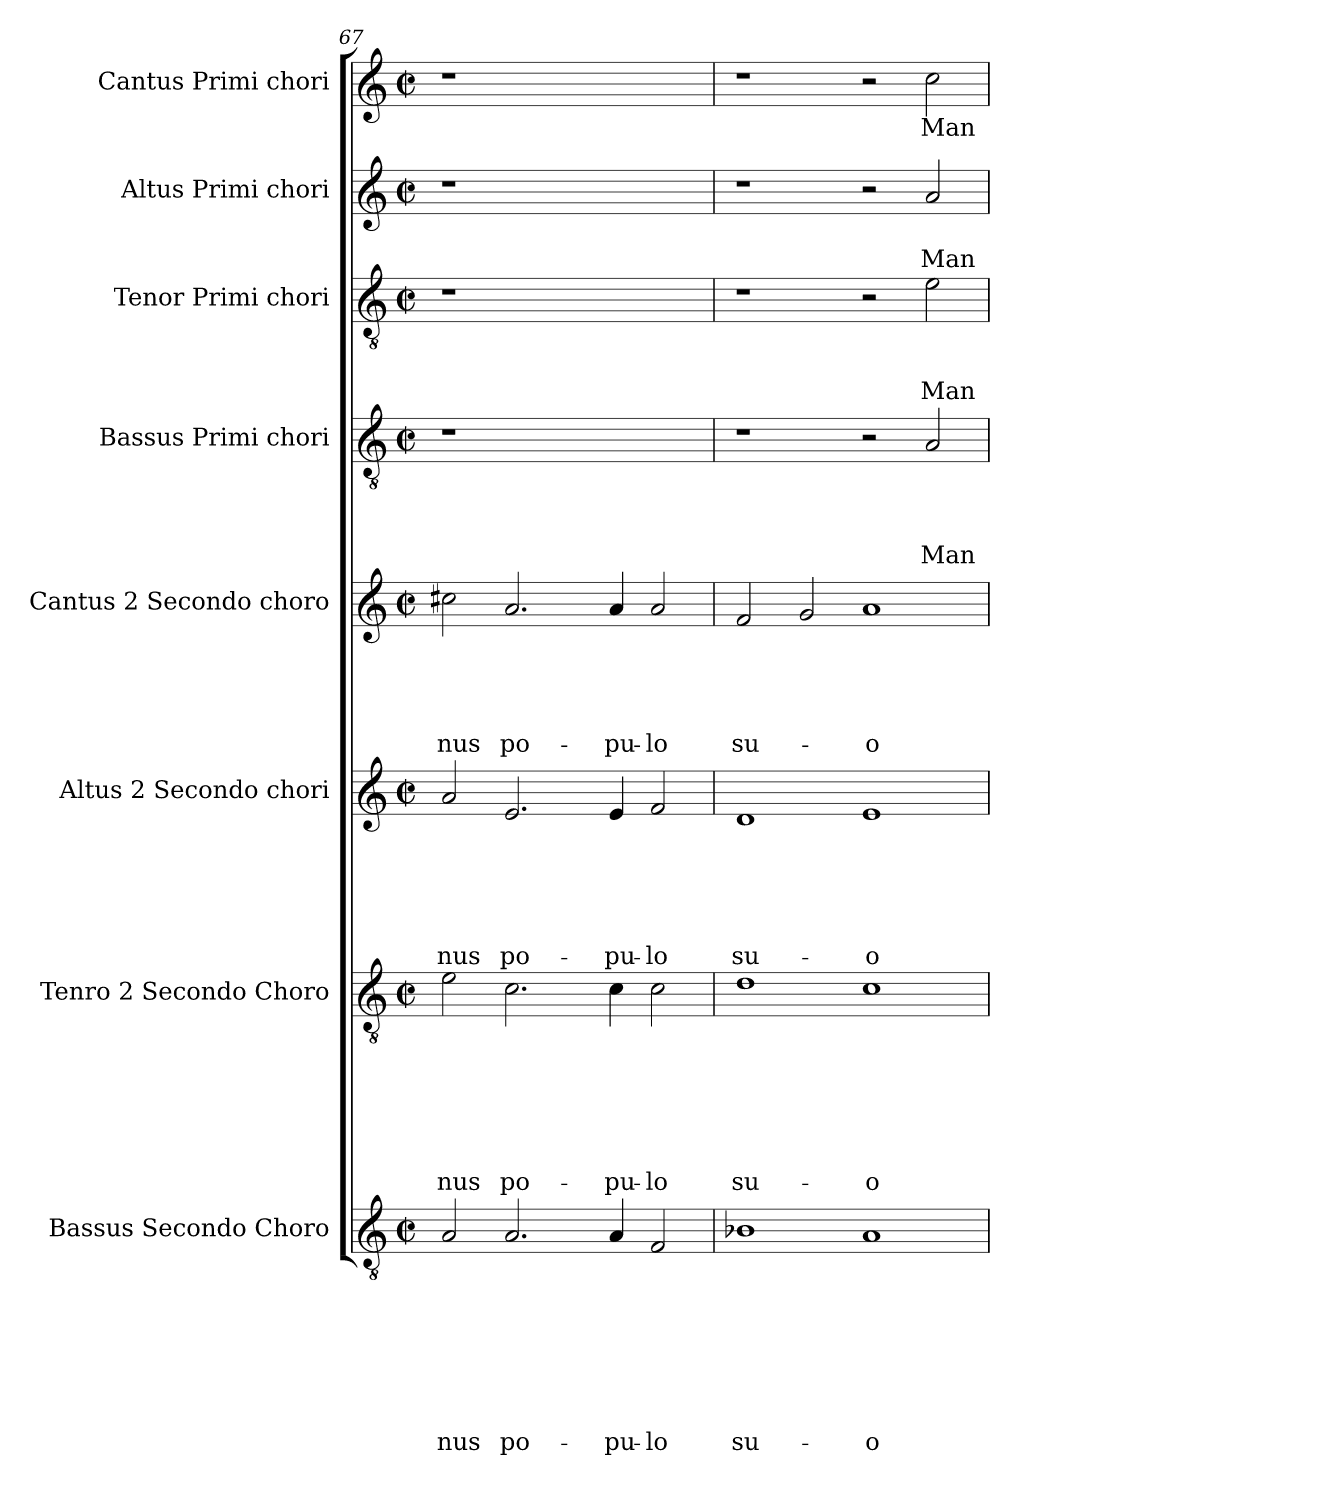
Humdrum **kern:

**kern	**text	**text	**text	**text	**text	**text	**text	**text	**kern	**text	**text	**text	**text	**text	**text	**text	**kern	**text	**text	**text	**text	**text	**text	**kern	**text	**text	**text	**text	**text	**kern	**text	**text	**text	**text	**kern	**text	**text	**text	**kern	**text	**text	**kern	**text
*part8	*part8	*part8	*part8	*part8	*part8	*part8	*part8	*part8	*part7	*part7	*part7	*part7	*part7	*part7	*part7	*part7	*part6	*part6	*part6	*part6	*part6	*part6	*part6	*part5	*part5	*part5	*part5	*part5	*part5	*part4	*part4	*part4	*part4	*part4	*part3	*part3	*part3	*part3	*part2	*part2	*part2	*part1	*part1
*staff8	*staff8	*staff8	*staff8	*staff8	*staff8	*staff8	*staff8	*staff8	*staff7	*staff7	*staff7	*staff7	*staff7	*staff7	*staff7	*staff7	*staff6	*staff6	*staff6	*staff6	*staff6	*staff6	*staff6	*staff5	*staff5	*staff5	*staff5	*staff5	*staff5	*staff4	*staff4	*staff4	*staff4	*staff4	*staff3	*staff3	*staff3	*staff3	*staff2	*staff2	*staff2	*staff1	*staff1
*I"Bassus Secondo Choro	*	*	*	*	*	*	*	*	*I"Tenro 2 Secondo Choro	*	*	*	*	*	*	*	*I"Altus 2 Secondo chori	*	*	*	*	*	*	*I"Cantus 2 Secondo choro	*	*	*	*	*	*I"Bassus Primi chori	*	*	*	*	*I"Tenor Primi chori	*	*	*	*I"Altus Primi chori	*	*	*I"Cantus Primi chori	*
*I'Ch	*	*	*	*	*	*	*	*	*I'Ch	*	*	*	*	*	*	*	*I'Ch	*	*	*	*	*	*	*I'Ch	*	*	*	*	*	*I'Ch	*	*	*	*	*I'Ch	*	*	*	*I'Ch	*	*	*I'Ch	*
*clefGv2	*	*	*	*	*	*	*	*	*clefGv2	*	*	*	*	*	*	*	*clefG2	*	*	*	*	*	*	*clefG2	*	*	*	*	*	*clefGv2	*	*	*	*	*clefGv2	*	*	*	*clefG2	*	*	*clefG2	*
*k[]	*	*	*	*	*	*	*	*	*k[]	*	*	*	*	*	*	*	*k[]	*	*	*	*	*	*	*k[]	*	*	*	*	*	*k[]	*	*	*	*	*k[]	*	*	*	*k[]	*	*	*k[]	*
*C:	*	*	*	*	*	*	*	*	*C:	*	*	*	*	*	*	*	*C:	*	*	*	*	*	*	*C:	*	*	*	*	*	*C:	*	*	*	*	*C:	*	*	*	*C:	*	*	*C:	*
*M2/2	*	*	*	*	*	*	*	*	*M2/2	*	*	*	*	*	*	*	*M2/2	*	*	*	*	*	*	*M2/2	*	*	*	*	*	*M2/2	*	*	*	*	*M2/2	*	*	*	*M2/2	*	*	*M2/2	*
*met(c|)	*	*	*	*	*	*	*	*	*met(c|)	*	*	*	*	*	*	*	*met(c|)	*	*	*	*	*	*	*met(c|)	*	*	*	*	*	*met(c|)	*	*	*	*	*met(c|)	*	*	*	*met(c|)	*	*	*met(c|)	*
=67	=67	=67	=67	=67	=67	=67	=67	=67	=67	=67	=67	=67	=67	=67	=67	=67	=67	=67	=67	=67	=67	=67	=67	=67	=67	=67	=67	=67	=67	=67	=67	=67	=67	=67	=67	=67	=67	=67	=67	=67	=67	=67	=67
!	!	!	!	!	!	!	!	!LO:LY:b	!	!	!	!	!	!	!	!LO:LY:b	!	!	!	!	!	!	!LO:LY:b	!	!	!	!	!	!LO:LY:b	!	!	!	!	!	!	!	!	!	!	!	!	!	!
2A/	.	.	.	.	.	.	.	-nus	2e\	.	.	.	.	.	.	-nus	2a/	.	.	.	.	.	-nus	2cc#X\	.	.	.	.	-nus	1r	.	.	.	.	1r	.	.	.	1r	.	.	1r	.
!	!	!	!	!	!	!	!	!LO:LY:b	!	!	!	!	!	!	!	!LO:LY:b	!	!	!	!	!	!	!LO:LY:b	!	!	!	!	!	!LO:LY:b	!	!	!	!	!	!	!	!	!	!	!	!	!	!
2.A/	.	.	.	.	.	.	.	po-	2.c\	.	.	.	.	.	.	po-	2.e/	.	.	.	.	.	po-	2.a/	.	.	.	.	po-	.	.	.	.	.	.	.	.	.	.	.	.	.	.
.	.	.	.	.	.	.	.	.	.	.	.	.	.	.	.	.	.	.	.	.	.	.	.	.	.	.	.	.	.	1ryy	.	.	.	.	1ryy	.	.	.	1ryy	.	.	1ryy	.
!	!	!	!	!	!	!	!	!LO:LY:b	!	!	!	!	!	!	!	!LO:LY:b	!	!	!	!	!	!	!LO:LY:b	!	!	!	!	!	!LO:LY:b	!	!	!	!	!	!	!	!	!	!	!	!	!	!
4A/	.	.	.	.	.	.	.	-pu-	4c\	.	.	.	.	.	.	-pu-	4e/	.	.	.	.	.	-pu-	4a/	.	.	.	.	-pu-	.	.	.	.	.	.	.	.	.	.	.	.	.	.
!	!	!	!	!	!	!	!	!LO:LY:b:rj	!	!	!	!	!	!	!	!LO:LY:b:rj	!	!	!	!	!	!	!LO:LY:b:rj	!	!	!	!	!	!LO:LY:b:rj	!	!	!	!	!	!	!	!	!	!	!	!	!	!
2F/	.	.	.	.	.	.	.	-lo	2c\	.	.	.	.	.	.	-lo	2f/	.	.	.	.	.	-lo	2a/	.	.	.	.	-lo	.	.	.	.	.	.	.	.	.	.	.	.	.	.
=68	=68	=68	=68	=68	=68	=68	=68	=68	=68	=68	=68	=68	=68	=68	=68	=68	=68	=68	=68	=68	=68	=68	=68	=68	=68	=68	=68	=68	=68	=68	=68	=68	=68	=68	=68	=68	=68	=68	=68	=68	=68	=68	=68
!	!	!	!	!	!	!	!	!LO:LY:b	!	!	!	!	!	!	!	!LO:LY:b	!	!	!	!	!	!	!LO:LY:b	!	!	!	!	!	!LO:LY:b	!	!	!	!	!	!	!	!	!	!	!	!	!	!
1B-X	.	.	.	.	.	.	.	su-	1d	.	.	.	.	.	.	su-	1d	.	.	.	.	.	su-	2f/	.	.	.	.	su-	1r	.	.	.	.	1r	.	.	.	1r	.	.	1r	.
.	.	.	.	.	.	.	.	.	.	.	.	.	.	.	.	.	.	.	.	.	.	.	.	2g/	.	.	.	.	.	.	.	.	.	.	.	.	.	.	.	.	.	.	.
!	!	!	!	!	!	!	!	!LO:LY:b:rj	!	!	!	!	!	!	!	!LO:LY:b:rj	!	!	!	!	!	!	!LO:LY:b:rj	!	!	!	!	!	!LO:LY:b:rj	!	!	!	!	!	!	!	!	!	!	!	!	!	!
1A	.	.	.	.	.	.	.	-o	1c	.	.	.	.	.	.	-o	1e	.	.	.	.	.	-o	1a	.	.	.	.	-o	2r	.	.	.	.	2r	.	.	.	2r	.	.	2r	.
!	!	!	!	!	!	!	!	!	!	!	!	!	!	!	!	!	!	!	!	!	!	!	!	!	!	!	!	!	!	!	!	!	!	!LO:LY:b	!	!	!	!LO:LY:b	!	!	!LO:LY:b	!	!LO:LY:b
.	.	.	.	.	.	.	.	.	.	.	.	.	.	.	.	.	.	.	.	.	.	.	.	.	.	.	.	.	.	2A/	.	.	.	Man-	2e\	.	.	Man-	2a/	.	Man-	2cc\	Man-
=	=	=	=	=	=	=	=	=	=	=	=	=	=	=	=	=	=	=	=	=	=	=	=	=	=	=	=	=	=	=	=	=	=	=	=	=	=	=	=	=	=	=	=
*-	*-	*-	*-	*-	*-	*-	*-	*-	*-	*-	*-	*-	*-	*-	*-	*-	*-	*-	*-	*-	*-	*-	*-	*-	*-	*-	*-	*-	*-	*-	*-	*-	*-	*-	*-	*-	*-	*-	*-	*-	*-	*-	*-
